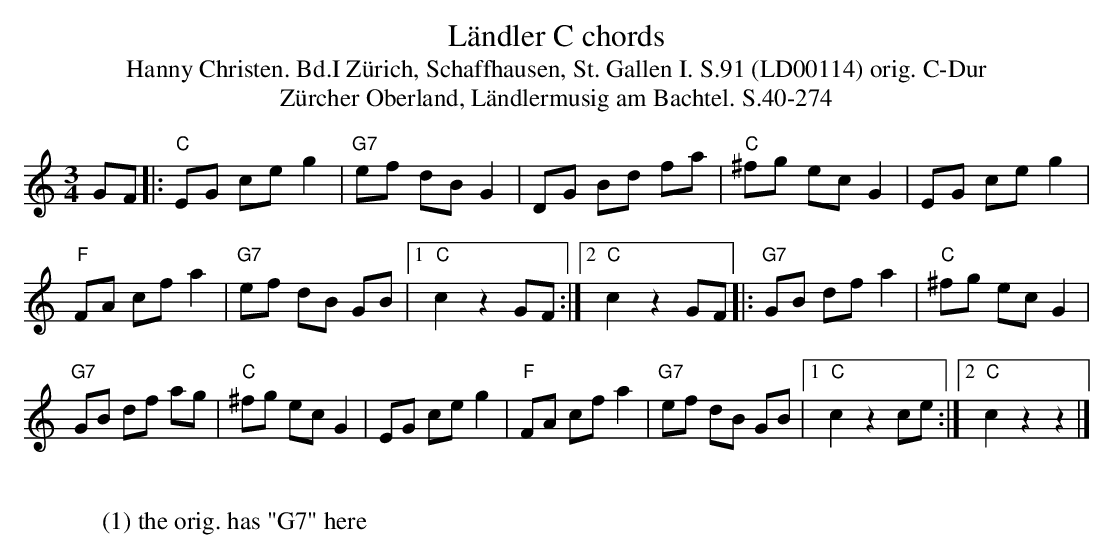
X:1
T: L\"andler C chords
T:Hanny Christen. Bd.I Zürich, Schaffhausen, St. Gallen I. S.91 (LD00114) orig. C-Dur
T: Z\"urcher Oberland, L\"andlermusig am Bachtel. S.40-274
M:3/4
L:1/8
K:C %%MIDI gchordon
GF |: "C"EG ceg2 | "G7"ef dBG2 | DG Bd fa | "C"^fg ecG2 | EG ceg2 |
"F"FA cfa2 | "G7"ef dB GB |1 "C"c2z2GF :|2 "C"c2z2GF |: "G7"GB dfa2 | "C"^fg ecG2 |
"G7"GB df ag | "C"^fg ecG2 | EG ceg2 | "F"FA cfa2 | "G7"ef dB GB |1 "C"c2z2ce :|2 "C"c2z2z2 |]
W:
W: (1) the orig. has "G7" here
